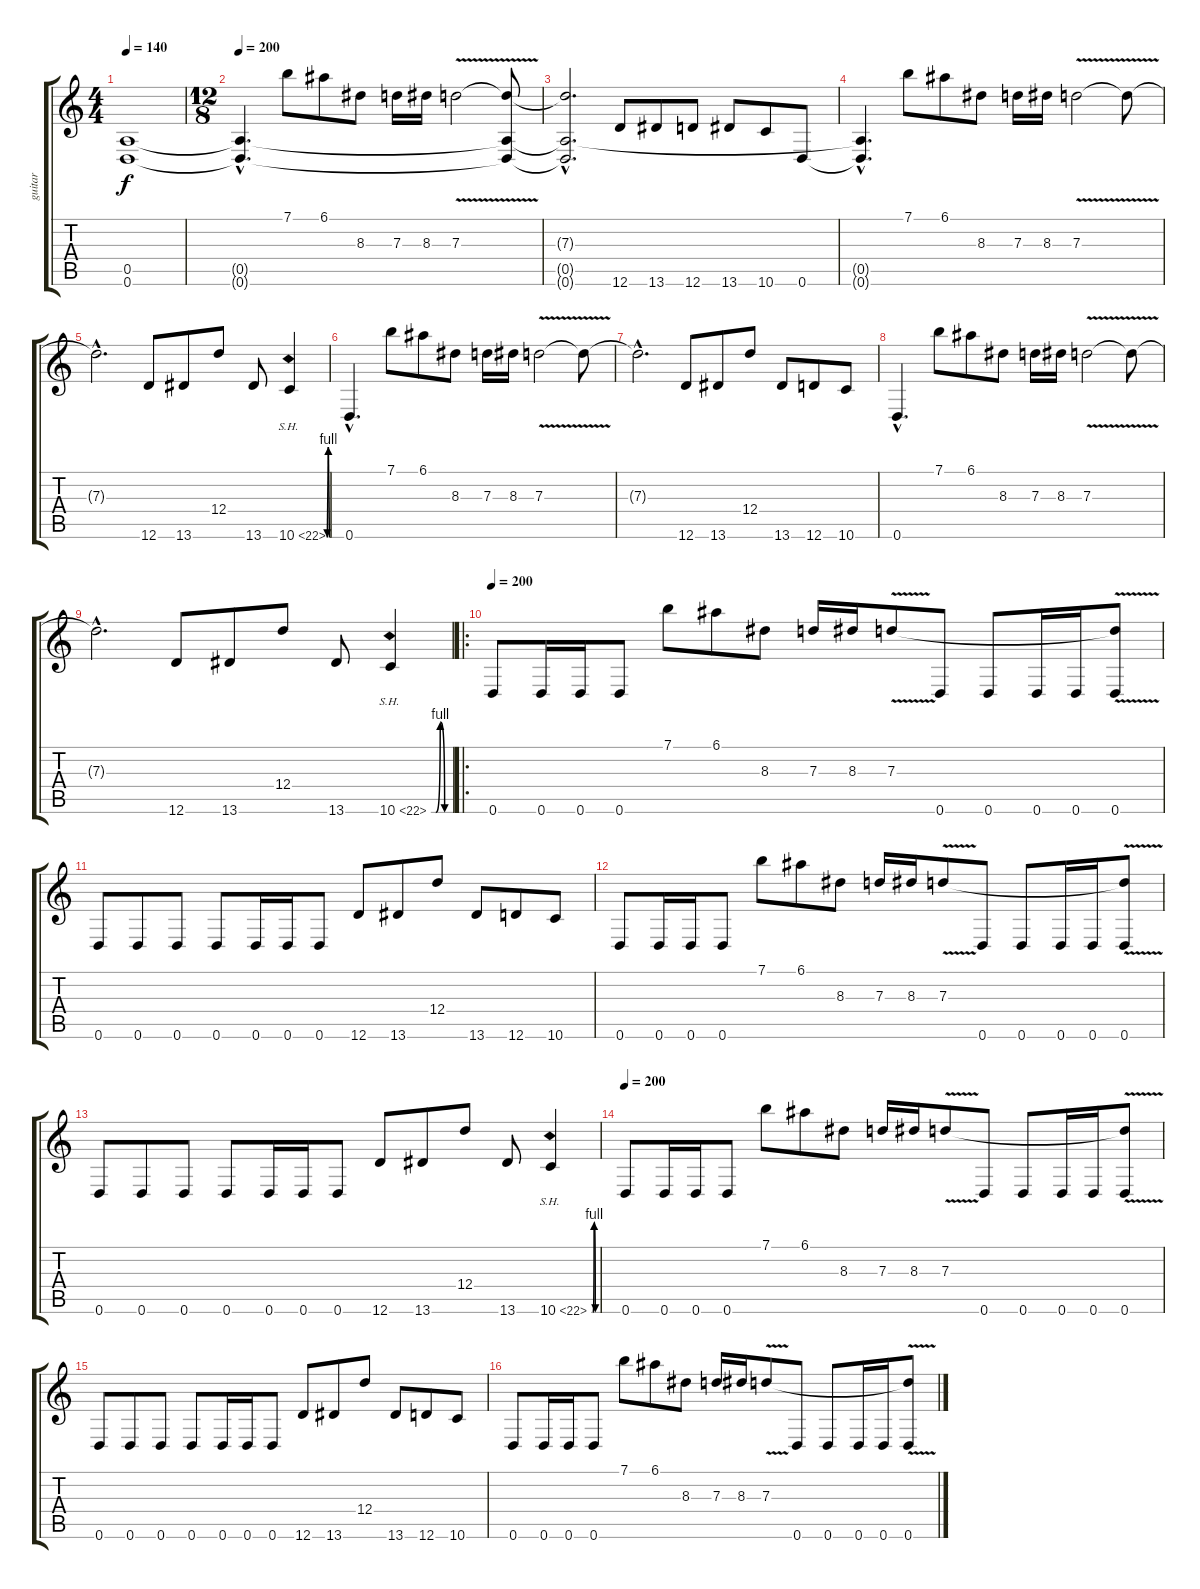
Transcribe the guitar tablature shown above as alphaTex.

\track ("guitar" "guitar") {instrument distortionguitar}
\staff {score tabs}
\tuning (E4 B3 G3 D3 A2 D2) {hide}
\ts (4 4)
\tempo 140
\clef g2
\ks c
(0.5{t} 0.6{t}).1{dy f} |
\ts (12 8)
\tempo 195
\tempo 200
(0.5{hac t} 0.6{hac t}).4{d} 7.1.8 6.1.8 8.3.8 7.3.16 8.3.16 7.3{v}.2 (7.3{t} 0.5{t} 0.6{t}).8 |
(7.3{hac t} 0.5{hac t} 0.6{hac t}).2{d} 12.6.8 13.6.8 12.6.8 13.6.8 10.6.8 0.6.8 |
(0.5{hac t} 0.6{hac t}).4{d} 7.1.8 6.1.8 8.3.8 7.3.16 8.3.16 7.3{v}.2 7.3{t}.8 |
7.3{hac t}.2{d} 12.6.8 13.6.8 12.4.8 13.6.8 10.6{be (custom 0 0 15 0 30 4 45 0 60 0) sh 12}.4 |
0.6{hac}.4{d} 7.1.8 6.1.8 8.3.8 7.3.16 8.3.16 7.3{v}.2 7.3{t}.8 |
7.3{hac t}.2{d} 12.6.8 13.6.8 12.4.8 13.6.8 12.6.8 10.6.8 |
0.6{hac}.4{d} 7.1.8 6.1.8 8.3.8 7.3.16 8.3.16 7.3{v}.2 7.3{t}.8 |
7.3{hac t}.2{d} 12.6.8 13.6.8 12.4.8 13.6.8 10.6{be (custom 0 0 15 0 30 4 45 0 60 0) sh 12}.4 |
\ro
\tempo 200
0.6.8 0.6.16 0.6.16 0.6.8 7.1.8 6.1.8 8.3.8 7.3.16 8.3.16 7.3{v}.8 0.6.8 0.6.8 0.6.16 0.6.16 (7.3{t} 0.6).8 |
0.6.8 0.6.8 0.6.8 0.6.8 0.6.16 0.6.16 0.6.8 12.6.8 13.6.8 12.4.8 13.6.8 12.6.8 10.6.8 |
0.6.8 0.6.16 0.6.16 0.6.8 7.1.8 6.1.8 8.3.8 7.3.16 8.3.16 7.3{v}.8 0.6.8 0.6.8 0.6.16 0.6.16 (7.3{t} 0.6).8 |
0.6.8 0.6.8 0.6.8 0.6.8 0.6.16 0.6.16 0.6.8 12.6.8 13.6.8 12.4.8 13.6.8 10.6{be (custom 0 0 15 0 30 4 45 0 60 0) sh 12}.4 |
\tempo 200
0.6.8 0.6.16 0.6.16 0.6.8 7.1.8 6.1.8 8.3.8 7.3.16 8.3.16 7.3{v}.8 0.6.8 0.6.8 0.6.16 0.6.16 (7.3{t} 0.6).8 |
0.6.8 0.6.8 0.6.8 0.6.8 0.6.16 0.6.16 0.6.8 12.6.8 13.6.8 12.4.8 13.6.8 12.6.8 10.6.8 |
0.6.8 0.6.16 0.6.16 0.6.8 7.1.8 6.1.8 8.3.8 7.3.16 8.3.16 7.3{v}.8 0.6.8 0.6.8 0.6.16 0.6.16 (7.3{t} 0.6).8
